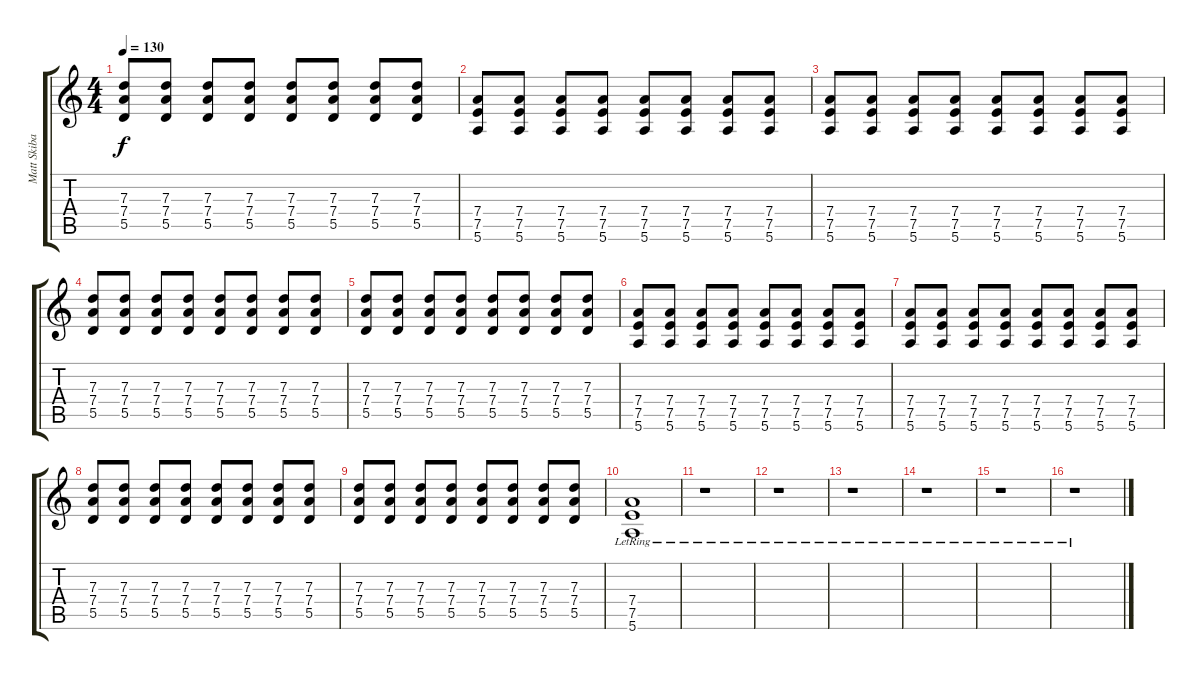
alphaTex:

\track ("Matt Skiba 2" "Matt Skiba") {instrument distortionguitar}
\staff {score tabs}
\tuning (E4 B3 G3 D3 A2 E2) {hide}
\ts (4 4)
\tempo 130
\clef g2
\ks c
(7.3 7.4 5.5).8{dy f} (7.3 7.4 5.5).8 (7.3 7.4 5.5).8 (7.3 7.4 5.5).8 (7.3 7.4 5.5).8 (7.3 7.4 5.5).8 (7.3 7.4 5.5).8 (7.3 7.4 5.5).8 |
(7.4 7.5 5.6).8 (7.4 7.5 5.6).8 (7.4 7.5 5.6).8 (7.4 7.5 5.6).8 (7.4 7.5 5.6).8 (7.4 7.5 5.6).8 (7.4 7.5 5.6).8 (7.4 7.5 5.6).8 |
(7.4 7.5 5.6).8 (7.4 7.5 5.6).8 (7.4 7.5 5.6).8 (7.4 7.5 5.6).8 (7.4 7.5 5.6).8 (7.4 7.5 5.6).8 (7.4 7.5 5.6).8 (7.4 7.5 5.6).8 |
(7.3 7.4 5.5).8 (7.3 7.4 5.5).8 (7.3 7.4 5.5).8 (7.3 7.4 5.5).8 (7.3 7.4 5.5).8 (7.3 7.4 5.5).8 (7.3 7.4 5.5).8 (7.3 7.4 5.5).8 |
(7.3 7.4 5.5).8 (7.3 7.4 5.5).8 (7.3 7.4 5.5).8 (7.3 7.4 5.5).8 (7.3 7.4 5.5).8 (7.3 7.4 5.5).8 (7.3 7.4 5.5).8 (7.3 7.4 5.5).8 |
(7.4 7.5 5.6).8 (7.4 7.5 5.6).8 (7.4 7.5 5.6).8 (7.4 7.5 5.6).8 (7.4 7.5 5.6).8 (7.4 7.5 5.6).8 (7.4 7.5 5.6).8 (7.4 7.5 5.6).8 |
(7.4 7.5 5.6).8 (7.4 7.5 5.6).8 (7.4 7.5 5.6).8 (7.4 7.5 5.6).8 (7.4 7.5 5.6).8 (7.4 7.5 5.6).8 (7.4 7.5 5.6).8 (7.4 7.5 5.6).8 |
(7.3 7.4 5.5).8 (7.3 7.4 5.5).8 (7.3 7.4 5.5).8 (7.3 7.4 5.5).8 (7.3 7.4 5.5).8 (7.3 7.4 5.5).8 (7.3 7.4 5.5).8 (7.3 7.4 5.5).8 |
(7.3 7.4 5.5).8 (7.3 7.4 5.5).8 (7.3 7.4 5.5).8 (7.3 7.4 5.5).8 (7.3 7.4 5.5).8 (7.3 7.4 5.5).8 (7.3 7.4 5.5).8 (7.3 7.4 5.5).8 |
(7.4{lr} 7.5{lr} 5.6{lr}).1 |
r.1 |
r.1 |
r.1 |
r.1 |
r.1 |
r.1
